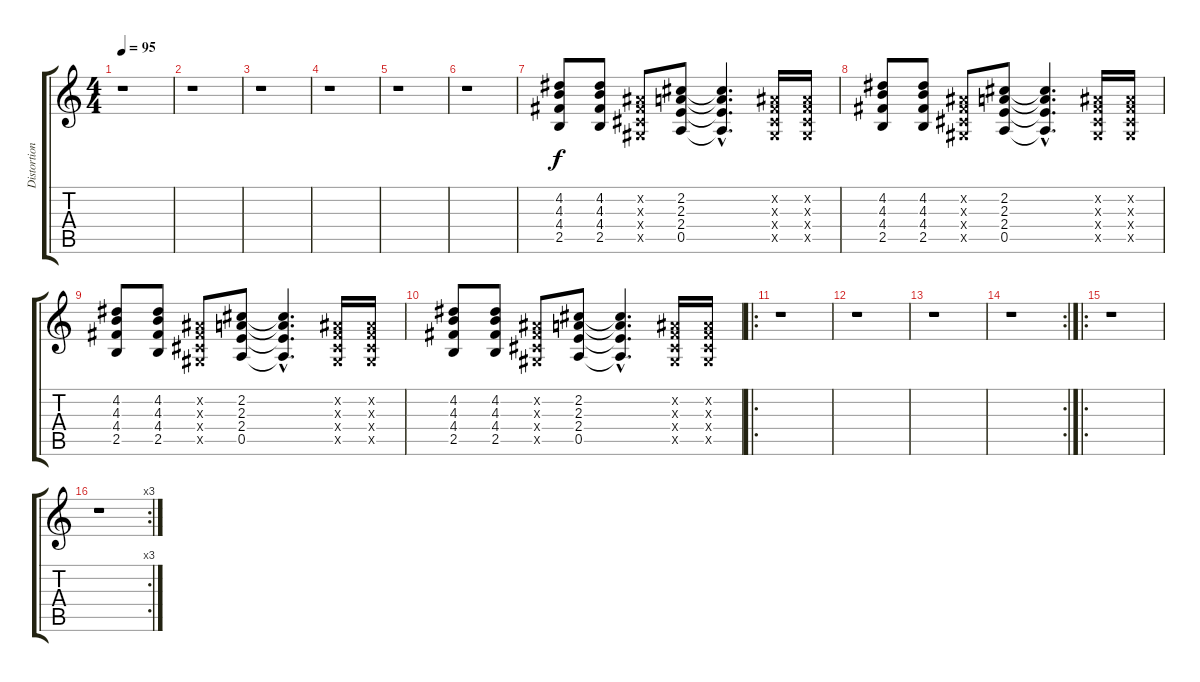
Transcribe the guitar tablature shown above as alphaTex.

\track ("Distortion Guitar I" "Distortion") {instrument overdrivenguitar}
\staff {score tabs}
\tuning (E4 B3 G3 D3 A2 E2) {hide}
\ts (4 4)
\tempo 95
\clef g2
\ks c
r.1{dy f} |
r.1 |
r.1 |
r.1 |
r.1 |
r.1 |
(4.2 4.3 4.4 2.5).8 (4.2 4.3 4.4 2.5).8 (-1.2{x} -1.3{x} -1.4{x} -1.5{x}).8 (2.2 2.3 2.4 0.5).8 (2.2{hac t} 2.3{hac t} 2.4{hac t} 0.5{hac t}).4{d} (-1.2{x} -1.3{x} -1.4{x} -1.5{x}).16 (-1.2{x} -1.3{x} -1.4{x} -1.5{x}).16 |
(4.2 4.3 4.4 2.5).8 (4.2 4.3 4.4 2.5).8 (-1.2{x} -1.3{x} -1.4{x} -1.5{x}).8 (2.2 2.3 2.4 0.5).8 (2.2{hac t} 2.3{hac t} 2.4{hac t} 0.5{hac t}).4{d} (-1.2{x} -1.3{x} -1.4{x} -1.5{x}).16 (-1.2{x} -1.3{x} -1.4{x} -1.5{x}).16 |
(4.2 4.3 4.4 2.5).8 (4.2 4.3 4.4 2.5).8 (-1.2{x} -1.3{x} -1.4{x} -1.5{x}).8 (2.2 2.3 2.4 0.5).8 (2.2{hac t} 2.3{hac t} 2.4{hac t} 0.5{hac t}).4{d} (-1.2{x} -1.3{x} -1.4{x} -1.5{x}).16 (-1.2{x} -1.3{x} -1.4{x} -1.5{x}).16 |
(4.2 4.3 4.4 2.5).8 (4.2 4.3 4.4 2.5).8 (-1.2{x} -1.3{x} -1.4{x} -1.5{x}).8 (2.2 2.3 2.4 0.5).8 (2.2{hac t} 2.3{hac t} 2.4{hac t} 0.5{hac t}).4{d} (-1.2{x} -1.3{x} -1.4{x} -1.5{x}).16 (-1.2{x} -1.3{x} -1.4{x} -1.5{x}).16 |
\ro
r.1 |
r.1 |
r.1 |
\rc 2
r.1 |
\ro
r.1 |
\rc 3
r.1
